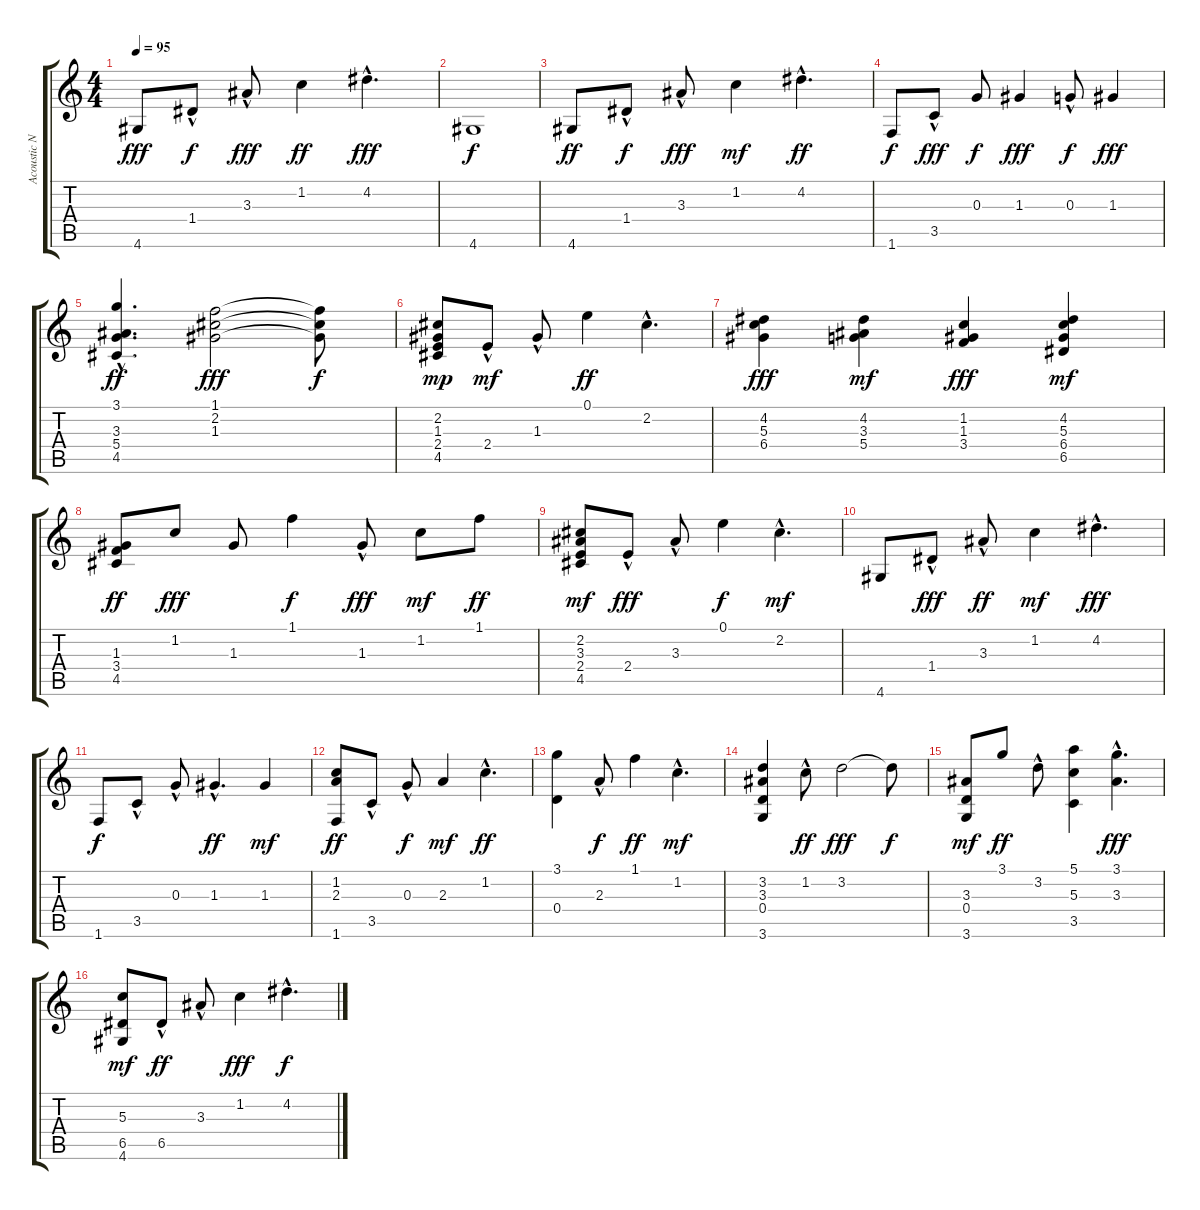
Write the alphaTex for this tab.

\track ("Acoustic Nylon Guitar" "Acoustic N") {instrument acousticguitarnylon}
\staff {score tabs}
\tuning (E4 B3 G3 D3 A2 E2) {hide}
\ts (4 4)
\tempo 95
\clef g2
\ks c
4.6.8{dy fff} 1.4{hac}.8{dy f} 3.3{hac}.8{dy fff} 1.2.4{dy ff} 4.2{hac}.4{d dy fff} |
4.6.1{dy f} |
4.6.8{dy ff} 1.4{hac}.8{dy f} 3.3{hac}.8{dy fff} 1.2.4{dy mf} 4.2{hac}.4{d dy ff} |
1.6.8{dy f} 3.5{hac}.8{dy fff} 0.3.8{dy f} 1.3.4{dy fff} 0.3{hac}.8{dy f} 1.3.4{dy fff} |
(3.1{hac} 3.3{hac} 5.4{hac} 4.5).4{d dy ff} (1.1 2.2 1.3).2{dy fff} (1.1{t} 2.2{t} 1.3{t}).8{dy f} |
(2.2 1.3 2.4 4.5).8{dy mp} 2.4{hac}.8{dy mf} 1.3{hac}.8 0.1.4{dy ff} 2.2{hac}.4{d} |
(4.2 5.3 6.4).4{dy fff} (4.2 3.3 5.4).4{dy mf} (1.2 1.3 3.4).4{dy fff} (4.2 5.3 6.4 6.5).4{dy mf} |
(1.3 3.4 4.5).8{dy ff} 1.2.8{dy fff} 1.3.8 1.1.4{dy f} 1.3{hac}.8{dy fff} 1.2.8{dy mf} 1.1.8{dy ff} |
(2.2 3.3 2.4 4.5).8{dy mf} 2.4{hac}.8{dy fff} 3.3{hac}.8 0.1.4{dy f} 2.2{hac}.4{d dy mf} |
4.6.8 1.4{hac}.8{dy fff} 3.3{hac}.8{dy ff} 1.2.4{dy mf} 4.2{hac}.4{d dy fff} |
1.6.8{dy f} 3.5{hac}.8 0.3{hac}.8 1.3{hac}.4{d dy ff} 1.3.4{dy mf} |
(1.2 2.3 1.6).8{dy ff} 3.5{hac}.8 0.3{hac}.8{dy f} 2.3.4{dy mf} 1.2{hac}.4{d dy ff} |
(3.1 0.4).4 2.3{hac}.8{dy f} 1.1.4{dy ff} 1.2{hac}.4{d dy mf} |
(3.2 3.3 0.4 3.6).4 1.2{hac}.8{dy ff} 3.2.2{dy fff} 3.2{t}.8{dy f} |
(3.3 0.4 3.6).8{dy mf} 3.1.8{dy ff} 3.2{hac}.8 (5.1 5.3 3.5).4 (3.1{hac} 3.3{hac}).4{d dy fff} |
(5.3 6.5 4.6).8{dy mf} 6.5{hac}.8{dy ff} 3.3{hac}.8 1.2.4{dy fff} 4.2{hac}.4{d dy f}
